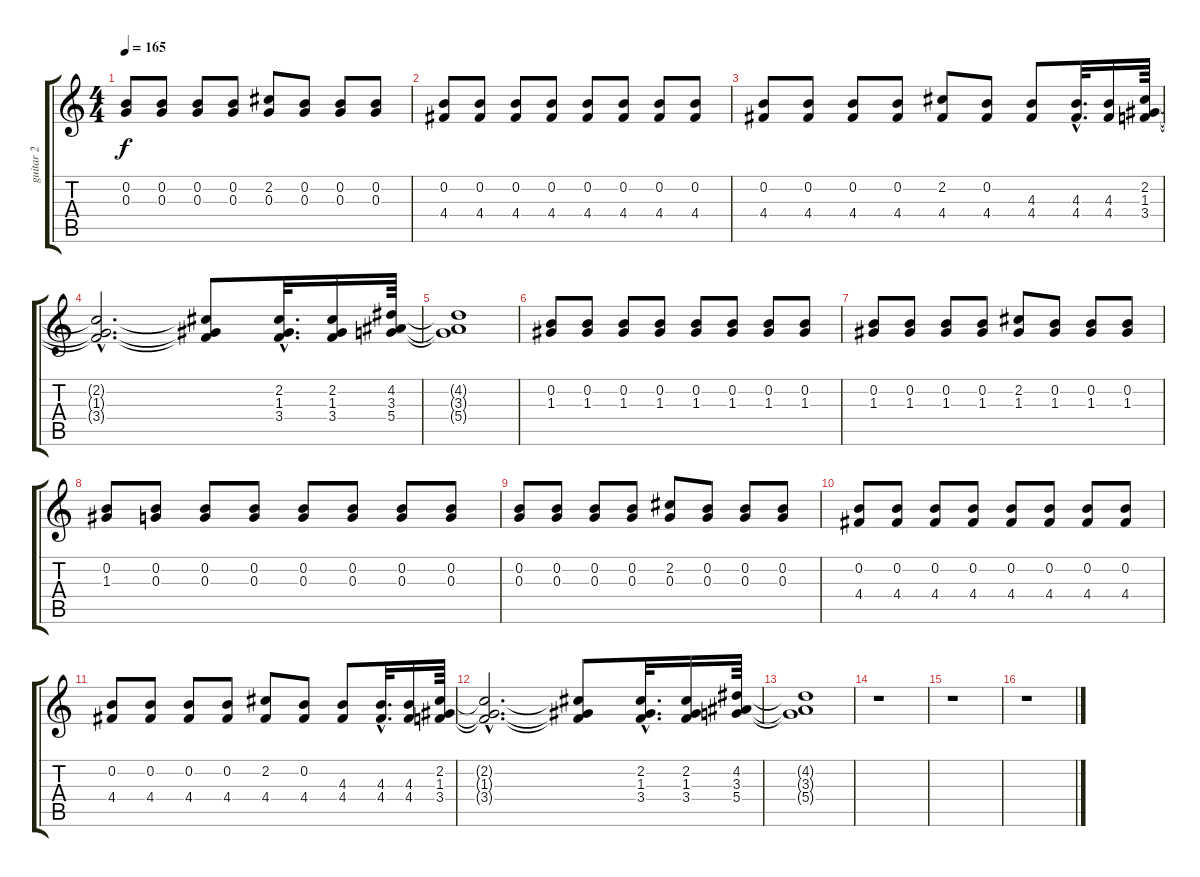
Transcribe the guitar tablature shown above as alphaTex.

\track ("guitar 2" "guitar 2") {instrument distortionguitar}
\staff {score tabs}
\tuning (E4 B3 G3 D3 A2 E2) {hide}
\ts (4 4)
\tempo 165
\clef g2
\ks c
(0.2 0.3).8{dy f} (0.2 0.3).8 (0.2 0.3).8 (0.2 0.3).8 (2.2 0.3).8 (0.2 0.3).8 (0.2 0.3).8 (0.2 0.3).8 |
(0.2 4.4).8 (0.2 4.4).8 (0.2 4.4).8 (0.2 4.4).8 (0.2 4.4).8 (0.2 4.4).8 (0.2 4.4).8 (0.2 4.4).8 |
(0.2 4.4).8 (0.2 4.4).8 (0.2 4.4).8 (0.2 4.4).8 (2.2 4.4).8 (0.2 4.4).8 (4.3 4.4).8 (4.3{hac} 4.4{hac}).32{d} (4.3 4.4).16 (2.2 1.3 3.4).64 |
(2.2{hac t} 1.3{hac t} 3.4{hac t}).2{d} (2.2{t} 1.3{t} 3.4{t}).8 (2.2{hac} 1.3{hac} 3.4{hac}).32{d} (2.2 1.3 3.4).16 (4.2 3.3 5.4).64 |
(4.2{t} 3.3{t} 5.4{t}).1 |
(0.2 1.3).8 (0.2 1.3).8 (0.2 1.3).8 (0.2 1.3).8 (0.2 1.3).8 (0.2 1.3).8 (0.2 1.3).8 (0.2 1.3).8 |
(0.2 1.3).8 (0.2 1.3).8 (0.2 1.3).8 (0.2 1.3).8 (2.2 1.3).8 (0.2 1.3).8 (0.2 1.3).8 (0.2 1.3).8 |
(0.2 1.3).8 (0.2 0.3).8 (0.2 0.3).8 (0.2 0.3).8 (0.2 0.3).8 (0.2 0.3).8 (0.2 0.3).8 (0.2 0.3).8 |
(0.2 0.3).8 (0.2 0.3).8 (0.2 0.3).8 (0.2 0.3).8 (2.2 0.3).8 (0.2 0.3).8 (0.2 0.3).8 (0.2 0.3).8 |
(0.2 4.4).8 (0.2 4.4).8 (0.2 4.4).8 (0.2 4.4).8 (0.2 4.4).8 (0.2 4.4).8 (0.2 4.4).8 (0.2 4.4).8 |
(0.2 4.4).8 (0.2 4.4).8 (0.2 4.4).8 (0.2 4.4).8 (2.2 4.4).8 (0.2 4.4).8 (4.3 4.4).8 (4.3{hac} 4.4{hac}).32{d} (4.3 4.4).16 (2.2 1.3 3.4).64 |
(2.2{hac t} 1.3{hac t} 3.4{hac t}).2{d} (2.2{t} 1.3{t} 3.4{t}).8 (2.2{hac} 1.3{hac} 3.4{hac}).32{d} (2.2 1.3 3.4).16 (4.2 3.3 5.4).64 |
(4.2{t} 3.3{t} 5.4{t}).1 |
r.1 |
r.1 |
r.1
